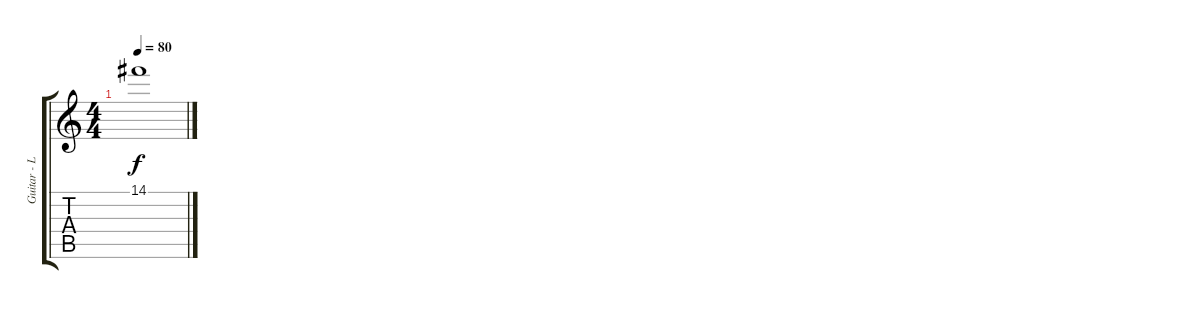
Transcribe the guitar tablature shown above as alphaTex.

\track ("Guitar - Lead" "Guitar - L") {instrument distortionguitar}
\staff {score tabs}
\tuning (E4 B3 G3 D3 A2 E2) {hide}
\ts (4 4)
\tempo 80
\clef g2
\ks c
14.1.1{dy f}
